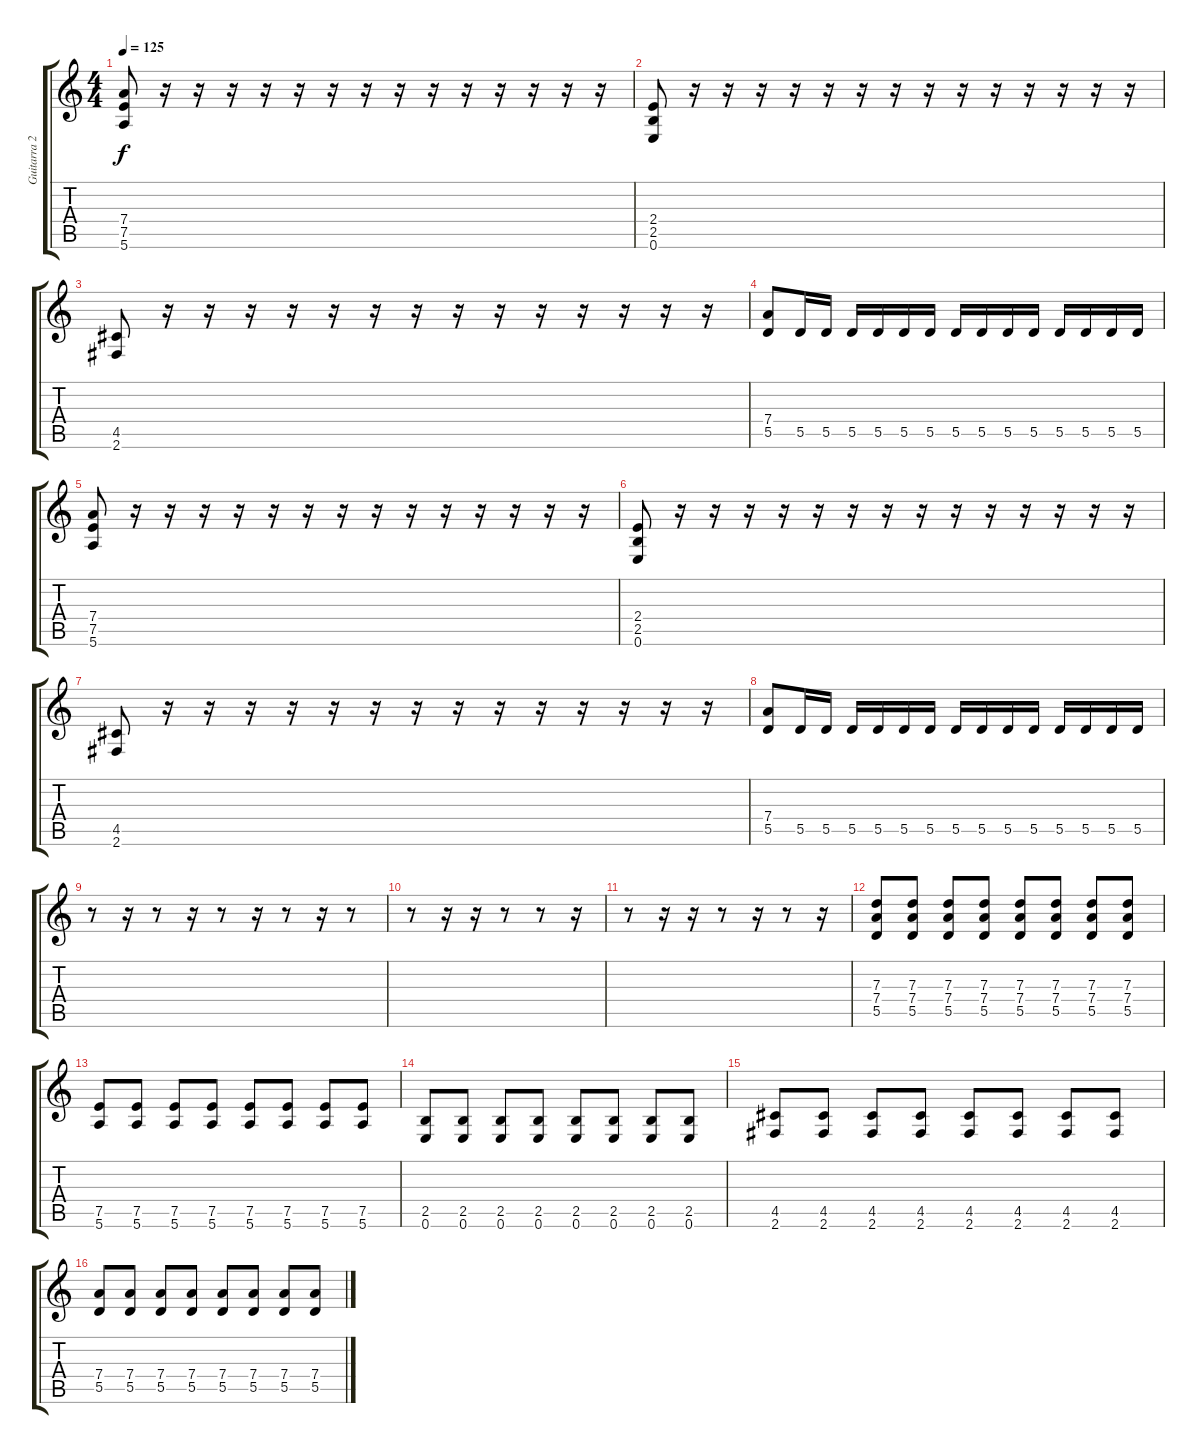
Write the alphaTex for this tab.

\track ("Guitarra 2" "Guitarra 2") {instrument distortionguitar}
\staff {score tabs}
\tuning (E4 B3 G3 D3 A2 E2) {hide}
\ts (4 4)
\tempo 125
\clef g2
\ks c
(7.4 7.5 5.6).8{dy f} r.16 r.16 r.16 r.16 r.16 r.16 r.16 r.16 r.16 r.16 r.16 r.16 r.16 r.16 |
(2.4 2.5 0.6).8 r.16 r.16 r.16 r.16 r.16 r.16 r.16 r.16 r.16 r.16 r.16 r.16 r.16 r.16 |
(4.5 2.6).8 r.16 r.16 r.16 r.16 r.16 r.16 r.16 r.16 r.16 r.16 r.16 r.16 r.16 r.16 |
(7.4 5.5).8 5.5.16 5.5.16 5.5.16 5.5.16 5.5.16 5.5.16 5.5.16 5.5.16 5.5.16 5.5.16 5.5.16 5.5.16 5.5.16 5.5.16 |
(7.4 7.5 5.6).8 r.16 r.16 r.16 r.16 r.16 r.16 r.16 r.16 r.16 r.16 r.16 r.16 r.16 r.16 |
(2.4 2.5 0.6).8 r.16 r.16 r.16 r.16 r.16 r.16 r.16 r.16 r.16 r.16 r.16 r.16 r.16 r.16 |
(4.5 2.6).8 r.16 r.16 r.16 r.16 r.16 r.16 r.16 r.16 r.16 r.16 r.16 r.16 r.16 r.16 |
(7.4 5.5).8 5.5.16 5.5.16 5.5.16 5.5.16 5.5.16 5.5.16 5.5.16 5.5.16 5.5.16 5.5.16 5.5.16 5.5.16 5.5.16 5.5.16 |
r.8 r.16 r.8 r.16 r.8 r.16 r.8 r.16 r.8 |
r.8 r.16 r.16 r.8 r.8 r.16 |
r.8 r.16 r.16 r.8 r.16 r.8 r.16 |
(7.3 7.4 5.5).8 (7.3 7.4 5.5).8 (7.3 7.4 5.5).8 (7.3 7.4 5.5).8 (7.3 7.4 5.5).8 (7.3 7.4 5.5).8 (7.3 7.4 5.5).8 (7.3 7.4 5.5).8 |
(7.5 5.6).8 (7.5 5.6).8 (7.5 5.6).8 (7.5 5.6).8 (7.5 5.6).8 (7.5 5.6).8 (7.5 5.6).8 (7.5 5.6).8 |
(2.5 0.6).8 (2.5 0.6).8 (2.5 0.6).8 (2.5 0.6).8 (2.5 0.6).8 (2.5 0.6).8 (2.5 0.6).8 (2.5 0.6).8 |
(4.5 2.6).8 (4.5 2.6).8 (4.5 2.6).8 (4.5 2.6).8 (4.5 2.6).8 (4.5 2.6).8 (4.5 2.6).8 (4.5 2.6).8 |
(7.4 5.5).8 (7.4 5.5).8 (7.4 5.5).8 (7.4 5.5).8 (7.4 5.5).8 (7.4 5.5).8 (7.4 5.5).8 (7.4 5.5).8
